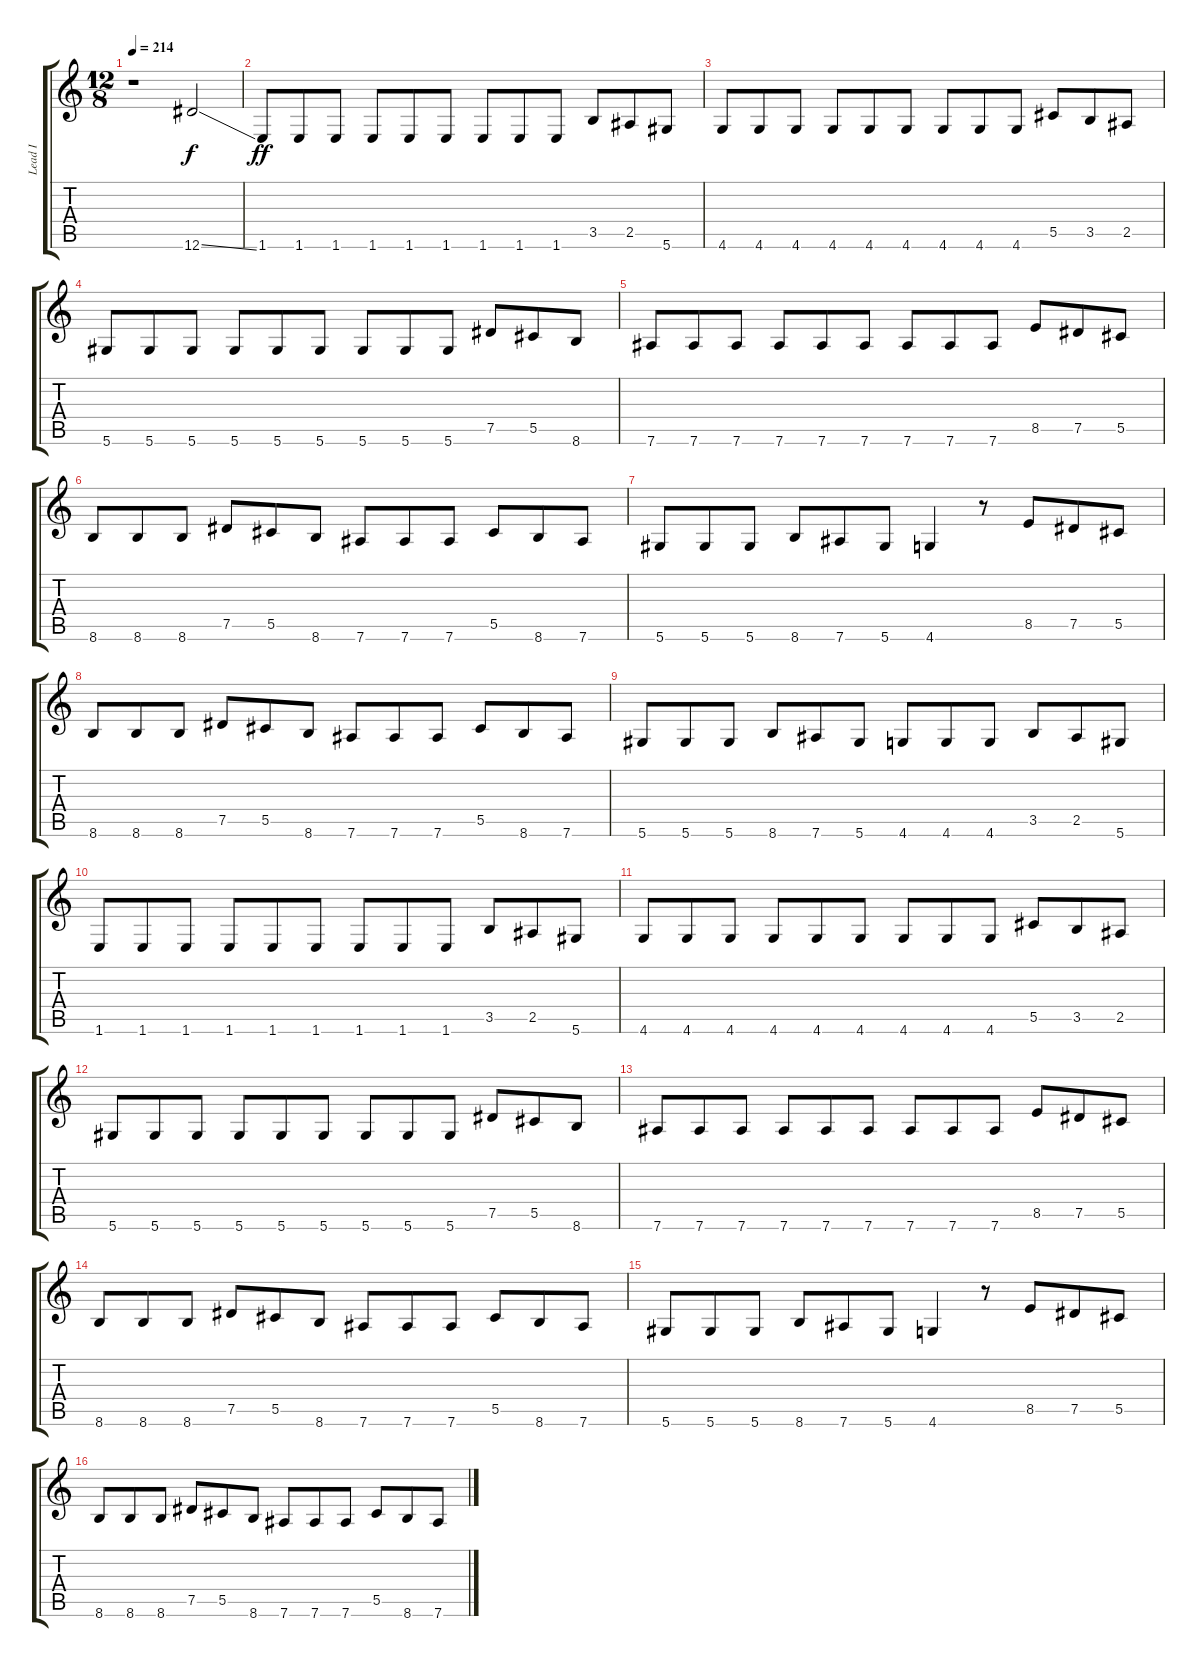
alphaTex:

\track ("Lead I" "Lead I") {instrument overdrivenguitar}
\staff {score tabs}
\tuning (Eb4 Bb3 Gb3 Db3 Ab2 Eb2) {hide}
\ts (12 8)
\tempo 214
\clef g2
\ks c
r.1{dy f instrument overdrivenguitar} 12.6{ss}.2 |
1.6.8{dy ff balance 8} 1.6.8 1.6.8 1.6.8 1.6.8 1.6.8 1.6.8 1.6.8 1.6.8 3.5.8 2.5.8 5.6.8 |
4.6.8 4.6.8 4.6.8 4.6.8 4.6.8 4.6.8 4.6.8 4.6.8 4.6.8 5.5.8 3.5.8 2.5.8 |
5.6.8 5.6.8 5.6.8 5.6.8 5.6.8 5.6.8 5.6.8 5.6.8 5.6.8 7.5.8 5.5.8 8.6.8 |
7.6.8 7.6.8 7.6.8 7.6.8 7.6.8 7.6.8 7.6.8 7.6.8 7.6.8 8.5.8 7.5.8 5.5.8 |
8.6.8 8.6.8 8.6.8 7.5.8 5.5.8 8.6.8 7.6.8 7.6.8 7.6.8 5.5.8 8.6.8 7.6.8 |
5.6.8 5.6.8 5.6.8 8.6.8 7.6.8 5.6.8 4.6.4 r.8 8.5.8 7.5.8 5.5.8 |
8.6.8 8.6.8 8.6.8 7.5.8 5.5.8 8.6.8 7.6.8 7.6.8 7.6.8 5.5.8 8.6.8 7.6.8 |
5.6.8 5.6.8 5.6.8 8.6.8 7.6.8 5.6.8 4.6.8 4.6.8 4.6.8 3.5.8 2.5.8 5.6.8 |
1.6.8 1.6.8 1.6.8 1.6.8 1.6.8 1.6.8 1.6.8 1.6.8 1.6.8 3.5.8 2.5.8 5.6.8 |
4.6.8 4.6.8 4.6.8 4.6.8 4.6.8 4.6.8 4.6.8 4.6.8 4.6.8 5.5.8 3.5.8 2.5.8 |
5.6.8 5.6.8 5.6.8 5.6.8 5.6.8 5.6.8 5.6.8 5.6.8 5.6.8 7.5.8 5.5.8 8.6.8 |
7.6.8 7.6.8 7.6.8 7.6.8 7.6.8 7.6.8 7.6.8 7.6.8 7.6.8 8.5.8 7.5.8 5.5.8 |
8.6.8 8.6.8 8.6.8 7.5.8 5.5.8 8.6.8 7.6.8 7.6.8 7.6.8 5.5.8 8.6.8 7.6.8 |
5.6.8 5.6.8 5.6.8 8.6.8 7.6.8 5.6.8 4.6.4 r.8 8.5.8 7.5.8 5.5.8 |
8.6.8 8.6.8 8.6.8 7.5.8 5.5.8 8.6.8 7.6.8 7.6.8 7.6.8 5.5.8 8.6.8 7.6.8
